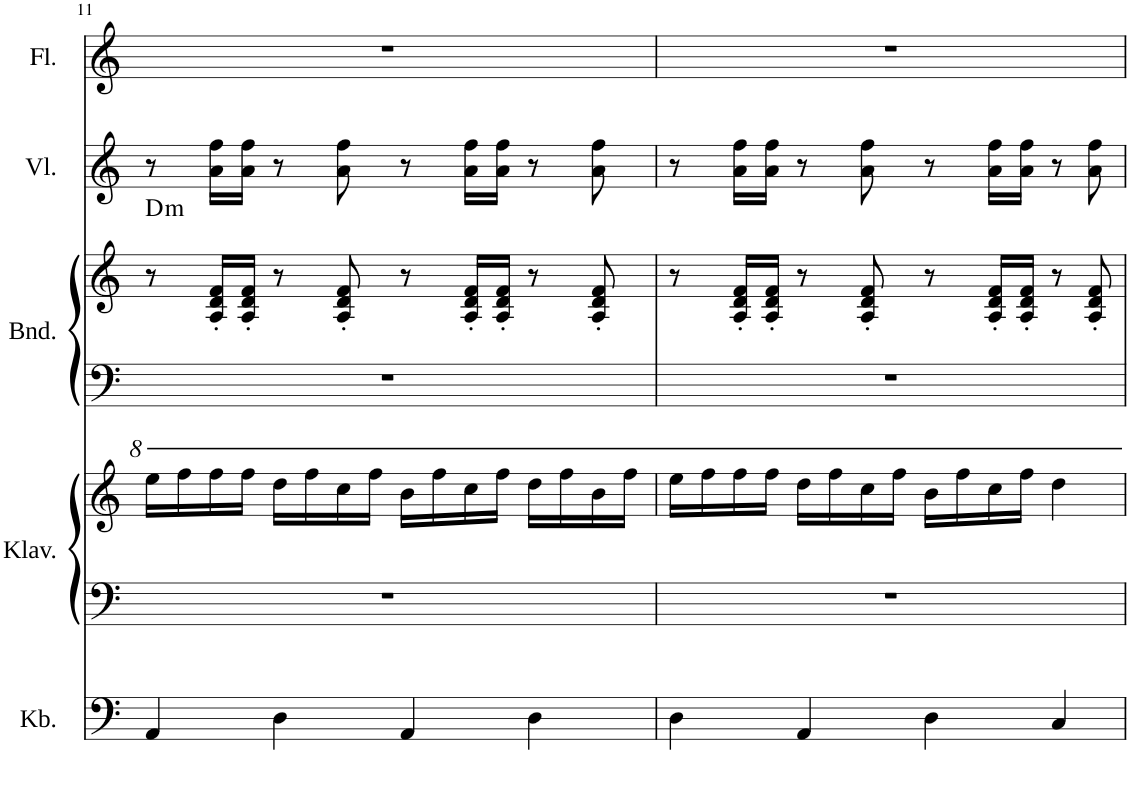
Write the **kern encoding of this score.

**kern	**kern	**kern	**kern	**kern	**harte	**kern	**kern
*part5	*part4	*part4	*part3	*part3	*part3	*part2	*part1
*staff7	*staff6	*staff5	*staff4	*staff3	*	*staff2	*staff1
*I"Kontrabass	*I"Klavier	*	*I"Bandoneon	*	*	*I"Violine	*I"Flöte
*I'Kb.	*I'Klav.	*	*I'Bnd.	*	*	*I'Vl.	*I'Fl.
!!LO:PB:g=z
*clefF4	*clefF4	*clefG2	*clefF4	*clefG2	*	*clefG2	*clefG2
*Trd7c12	*	*	*	*	*	*	*
*k[]	*k[]	*k[]	*k[]	*k[]	*	*k[]	*k[]
*M4/4	*M4/4	*M4/4	*M4/4	*M4/4	*	*M4/4	*M4/4
=11	=11	=11	=11	=11	=11	=11	=11
!	!	!	!	!	!LO:H:kt=m	!	!
4AA/	1r	16eee\LL	1r	8r	D:min	8r	1r
.	.	16fff\	.	.	.	.	.
.	.	16fff\	.	16A/' 16d/' 16f/'LL	.	16a\ 16ff\LL	.
.	.	16fff\JJ	.	16A/' 16d/' 16f/'JJ	.	16a\ 16ff\JJ	.
4D\	.	16ddd\LL	.	8r	.	8r	.
.	.	16fff\	.	.	.	.	.
.	.	16ccc\	.	8A/' 8d/' 8f/'	.	8a\ 8ff\	.
.	.	16fff\JJ	.	.	.	.	.
4AA/	.	16bb\LL	.	8r	.	8r	.
.	.	16fff\	.	.	.	.	.
.	.	16ccc\	.	16A/' 16d/' 16f/'LL	.	16a\ 16ff\LL	.
.	.	16fff\JJ	.	16A/' 16d/' 16f/'JJ	.	16a\ 16ff\JJ	.
4D\	.	16ddd\LL	.	8r	.	8r	.
.	.	16fff\	.	.	.	.	.
.	.	16bb\	.	8A/' 8d/' 8f/'	.	8a\ 8ff\	.
.	.	16fff\JJ	.	.	.	.	.
=12	=12	=12	=12	=12	=12	=12	=12
4D\	1r	16eee\LL	1r	8r	.	8r	1r
.	.	16fff\	.	.	.	.	.
.	.	16fff\	.	16A/' 16d/' 16f/'LL	.	16a\ 16ff\LL	.
.	.	16fff\JJ	.	16A/' 16d/' 16f/'JJ	.	16a\ 16ff\JJ	.
4AA/	.	16ddd\LL	.	8r	.	8r	.
.	.	16fff\	.	.	.	.	.
.	.	16ccc\	.	8A/' 8d/' 8f/'	.	8a\ 8ff\	.
.	.	16fff\JJ	.	.	.	.	.
4D\	.	16bb\LL	.	8r	.	8r	.
.	.	16fff\	.	.	.	.	.
.	.	16ccc\	.	16A/' 16d/' 16f/'LL	.	16a\ 16ff\LL	.
.	.	16fff\JJ	.	16A/' 16d/' 16f/'JJ	.	16a\ 16ff\JJ	.
4C/	.	4ddd\	.	8r	.	8r	.
.	.	.	.	8A/' 8d/' 8f/'	.	8a\ 8ff\	.
=	=	=	=	=	=	=	=
*-	*-	*-	*-	*-	*-	*-	*-
